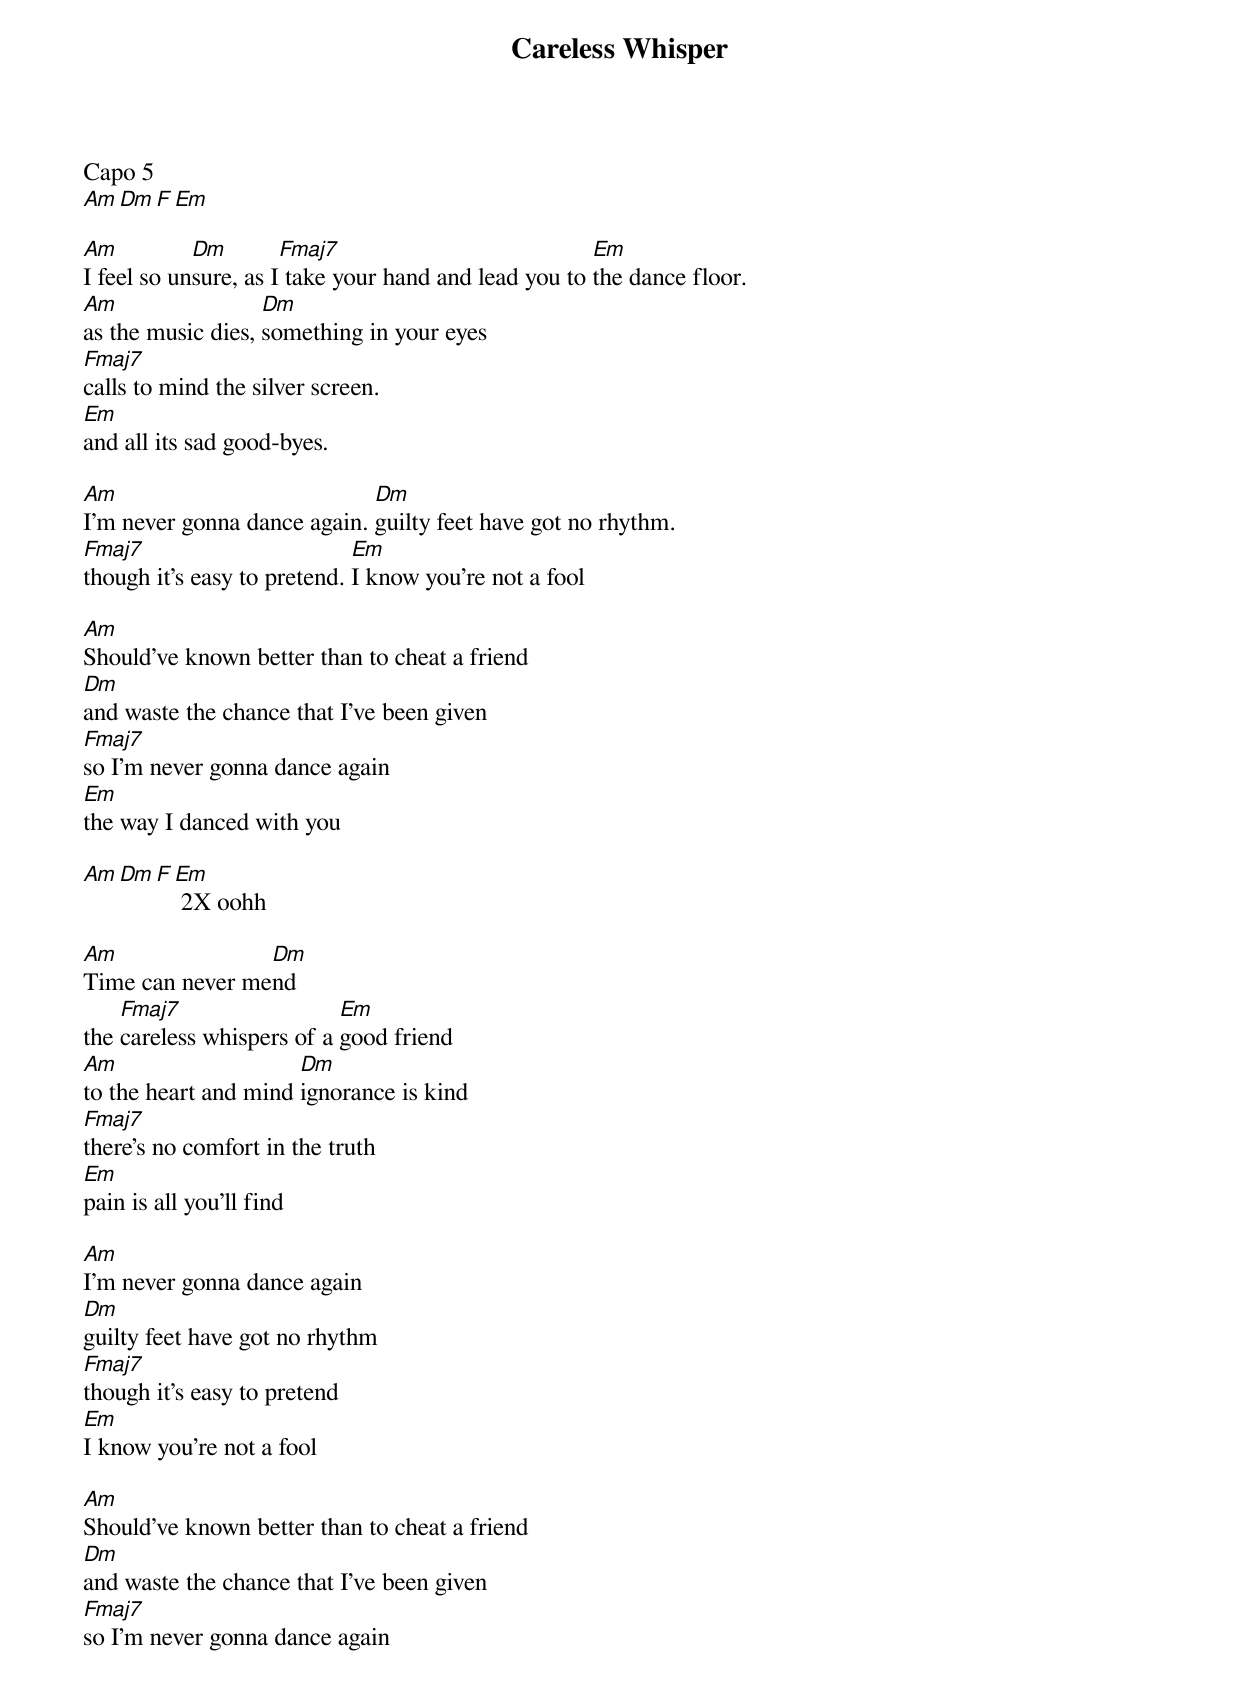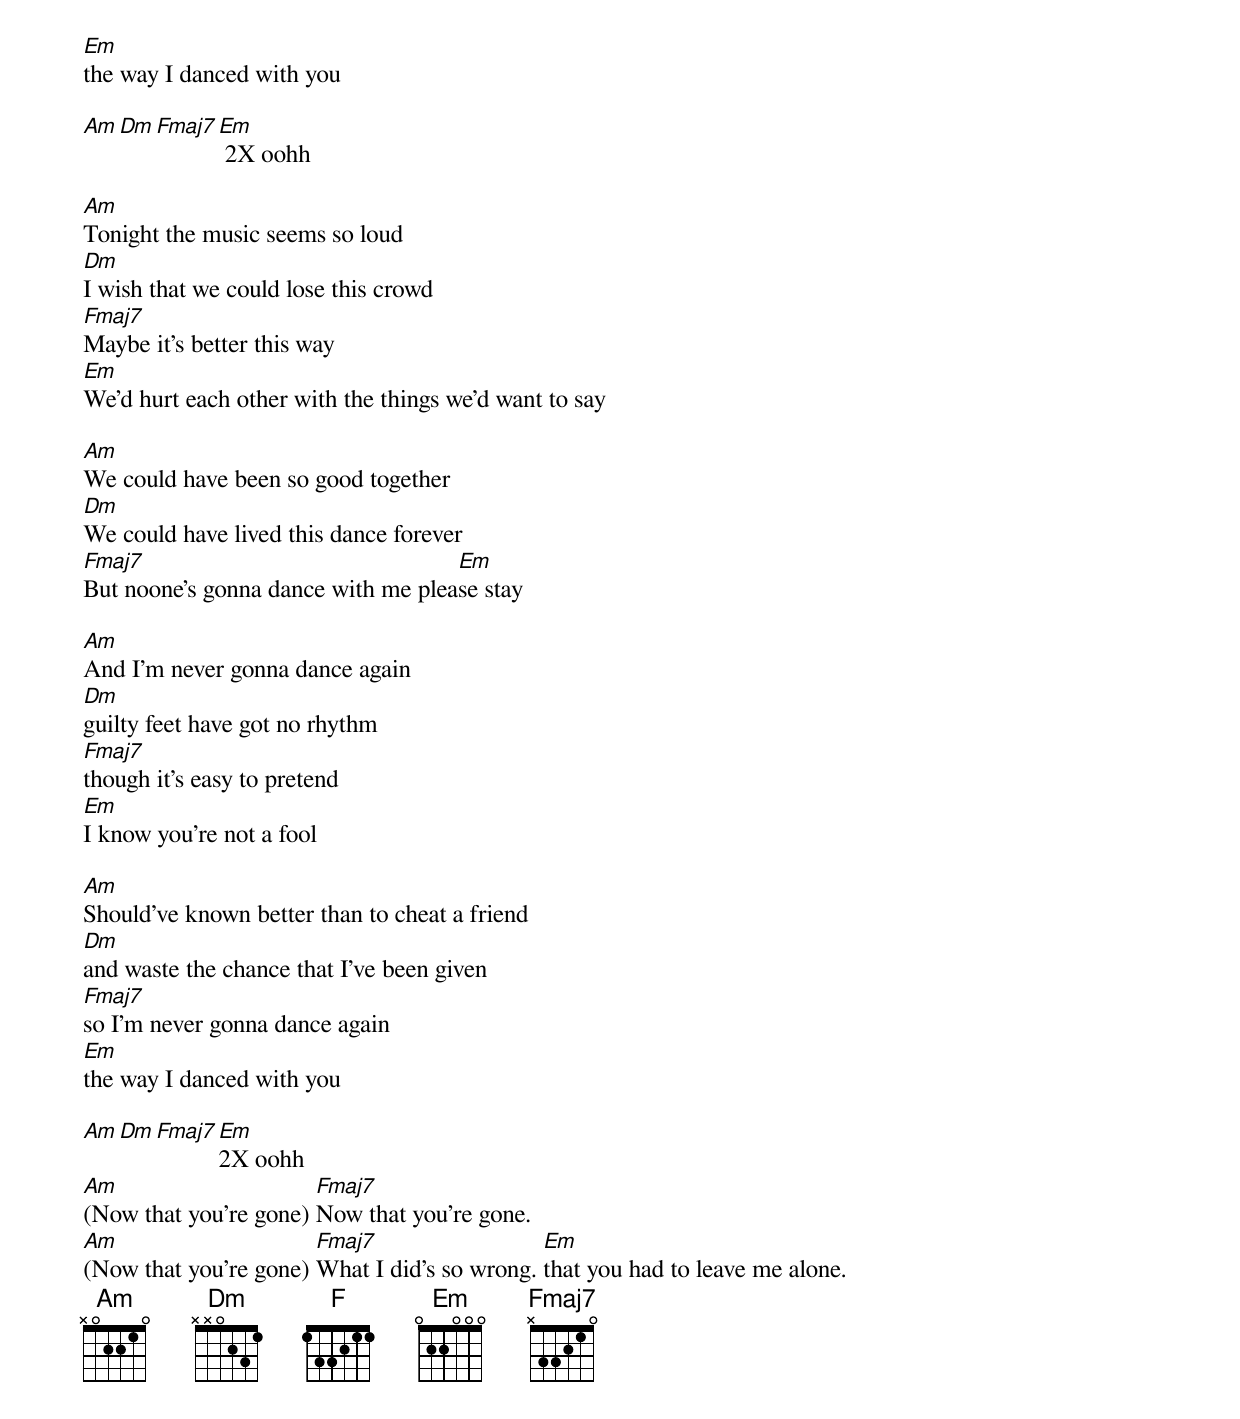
{title:Careless Whisper}
{subtitle:}
Capo 5
[Am][Dm][F][Em]

[Am]I feel so un[Dm]sure, as I[Fmaj7] take your hand and lead you to [Em]the dance floor.
[Am]as the music dies, [Dm]something in your eyes
[Fmaj7]calls to mind the silver screen.
[Em]and all its sad good-byes.

[Am]I'm never gonna dance again. [Dm]guilty feet have got no rhythm.
[Fmaj7]though it's easy to pretend. [Em]I know you're not a fool

[Am]Should've known better than to cheat a friend
[Dm]and waste the chance that I've been given
[Fmaj7]so I'm never gonna dance again
[Em]the way I danced with you

[Am][Dm][F][Em] 2X oohh

[Am]Time can never me[Dm]nd
the [Fmaj7]careless whispers of a [Em]good friend
[Am]to the heart and mind [Dm]ignorance is kind
[Fmaj7]there's no comfort in the truth
[Em]pain is all you'll find

[Am]I'm never gonna dance again
[Dm]guilty feet have got no rhythm
[Fmaj7]though it's easy to pretend
[Em]I know you're not a fool

[Am]Should've known better than to cheat a friend
[Dm]and waste the chance that I've been given
[Fmaj7]so I'm never gonna dance again
[Em]the way I danced with you

[Am][Dm][Fmaj7][Em] 2X oohh

[Am]Tonight the music seems so loud
[Dm]I wish that we could lose this crowd
[Fmaj7]Maybe it's better this way
[Em]We'd hurt each other with the things we'd want to say

[Am]We could have been so good together
[Dm]We could have lived this dance forever
[Fmaj7]But noone's gonna dance with me plea[Em]se stay

[Am]And I'm never gonna dance again
[Dm]guilty feet have got no rhythm
[Fmaj7]though it's easy to pretend
[Em]I know you're not a fool

[Am]Should've known better than to cheat a friend
[Dm]and waste the chance that I've been given
[Fmaj7]so I'm never gonna dance again
[Em]the way I danced with you

[Am][Dm][Fmaj7][Em]2X oohh
[Am](Now that you're gone) [Fmaj7]Now that you're gone.
[Am](Now that you're gone) [Fmaj7]What I did's so wrong. [Em]that you had to leave me alone.
